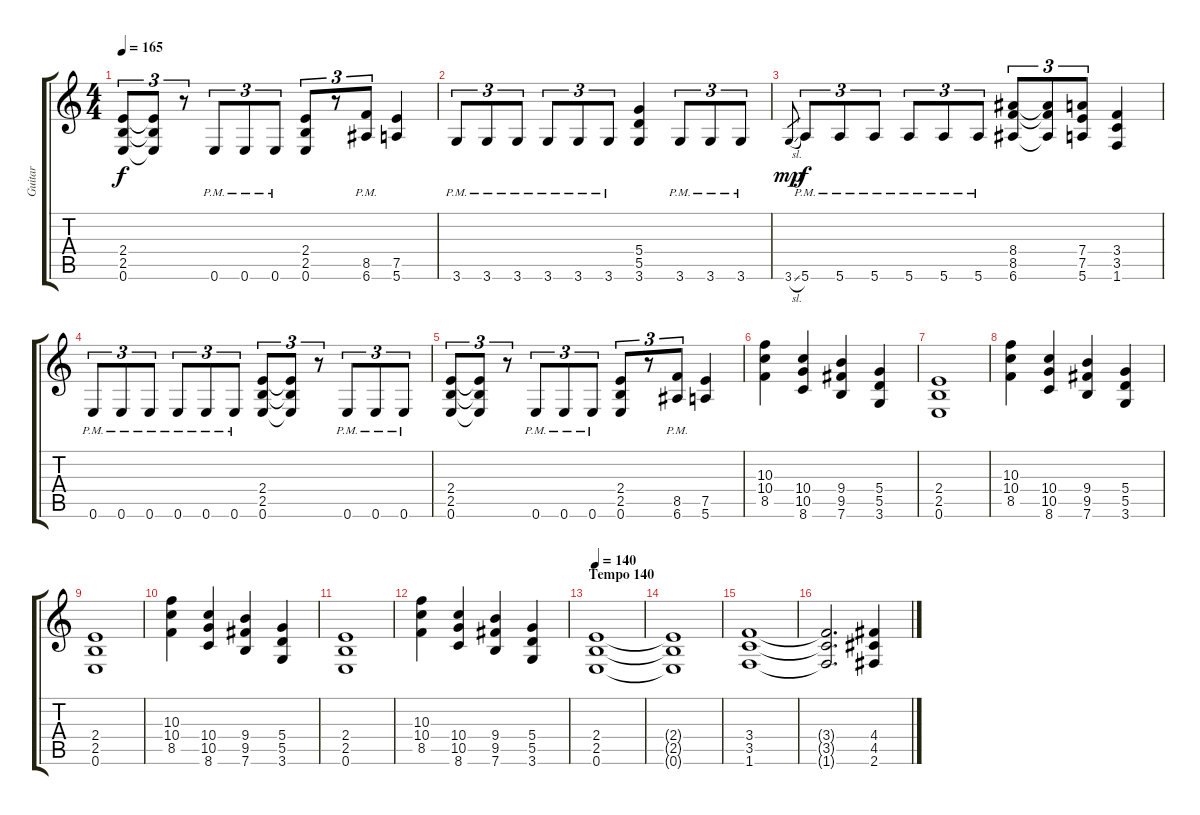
\track ("Guitar" "Guitar") {instrument distortionguitar}
\staff {score tabs}
\tuning (E4 B3 G3 D3 A2 E2) {hide}
\ts (4 4)
\tempo 165
\clef g2
\ks c
(2.4 2.5 0.6).8{tu (3 2) dy f} (2.4{t} 2.5{t} 0.6{t}).8{tu (3 2)} r.8{tu (3 2)} 0.6{pm}.8{tu (3 2)} 0.6{pm}.8{tu (3 2)} 0.6{pm}.8{tu (3 2)} (2.4 2.5 0.6).8{tu (3 2)} r.8{tu (3 2)} (8.5{pm} 6.6{pm}).8{tu (3 2)} (7.5 5.6).4 |
3.6{pm}.8{tu (3 2)} 3.6{pm}.8{tu (3 2)} 3.6{pm}.8{tu (3 2)} 3.6{pm}.8{tu (3 2)} 3.6{pm}.8{tu (3 2)} 3.6{pm}.8{tu (3 2)} (5.4 5.5 3.6).4 3.6{pm}.8{tu (3 2)} 3.6{pm}.8{tu (3 2)} 3.6{pm}.8{tu (3 2)} |
3.6{sl}.8{gr dy mp} 5.6{pm}.8{tu (3 2) dy f} 5.6{pm}.8{tu (3 2)} 5.6{pm}.8{tu (3 2)} 5.6{pm}.8{tu (3 2)} 5.6{pm}.8{tu (3 2)} 5.6{pm}.8{tu (3 2)} (8.4 8.5 6.6).8{tu (3 2)} (8.4{t} 8.5{t} 6.6{t}).8{tu (3 2)} (7.4 7.5 5.6).8{tu (3 2)} (3.4 3.5 1.6).4 |
0.6{pm}.8{tu (3 2)} 0.6{pm}.8{tu (3 2)} 0.6{pm}.8{tu (3 2)} 0.6{pm}.8{tu (3 2)} 0.6{pm}.8{tu (3 2)} 0.6{pm}.8{tu (3 2)} (2.4 2.5 0.6).8{tu (3 2)} (2.4{t} 2.5{t} 0.6{t}).8{tu (3 2)} r.8{tu (3 2)} 0.6{pm}.8{tu (3 2)} 0.6{pm}.8{tu (3 2)} 0.6{pm}.8{tu (3 2)} |
(2.4 2.5 0.6).8{tu (3 2)} (2.4{t} 2.5{t} 0.6{t}).8{tu (3 2)} r.8{tu (3 2)} 0.6{pm}.8{tu (3 2)} 0.6{pm}.8{tu (3 2)} 0.6{pm}.8{tu (3 2)} (2.4 2.5 0.6).8{tu (3 2)} r.8{tu (3 2)} (8.5{pm} 6.6{pm}).8{tu (3 2)} (7.5 5.6).4 |
(10.3 10.4 8.5).4 (10.4 10.5 8.6).4 (9.4 9.5 7.6).4 (5.4 5.5 3.6).4 |
(2.4 2.5 0.6).1 |
(10.3 10.4 8.5).4 (10.4 10.5 8.6).4 (9.4 9.5 7.6).4 (5.4 5.5 3.6).4 |
(2.4 2.5 0.6).1 |
(10.3 10.4 8.5).4 (10.4 10.5 8.6).4 (9.4 9.5 7.6).4 (5.4 5.5 3.6).4 |
(2.4 2.5 0.6).1 |
(10.3 10.4 8.5).4 (10.4 10.5 8.6).4 (9.4 9.5 7.6).4 (5.4 5.5 3.6).4 |
\section ("" "Tempo 140")
\tempo 140
(2.4 2.5 0.6).1 |
(2.4{t} 2.5{t} 0.6{t}).1 |
(3.4 3.5 1.6).1 |
(3.4{t} 3.5{t} 1.6{t}).2{d} (4.4 4.5 2.6).4
